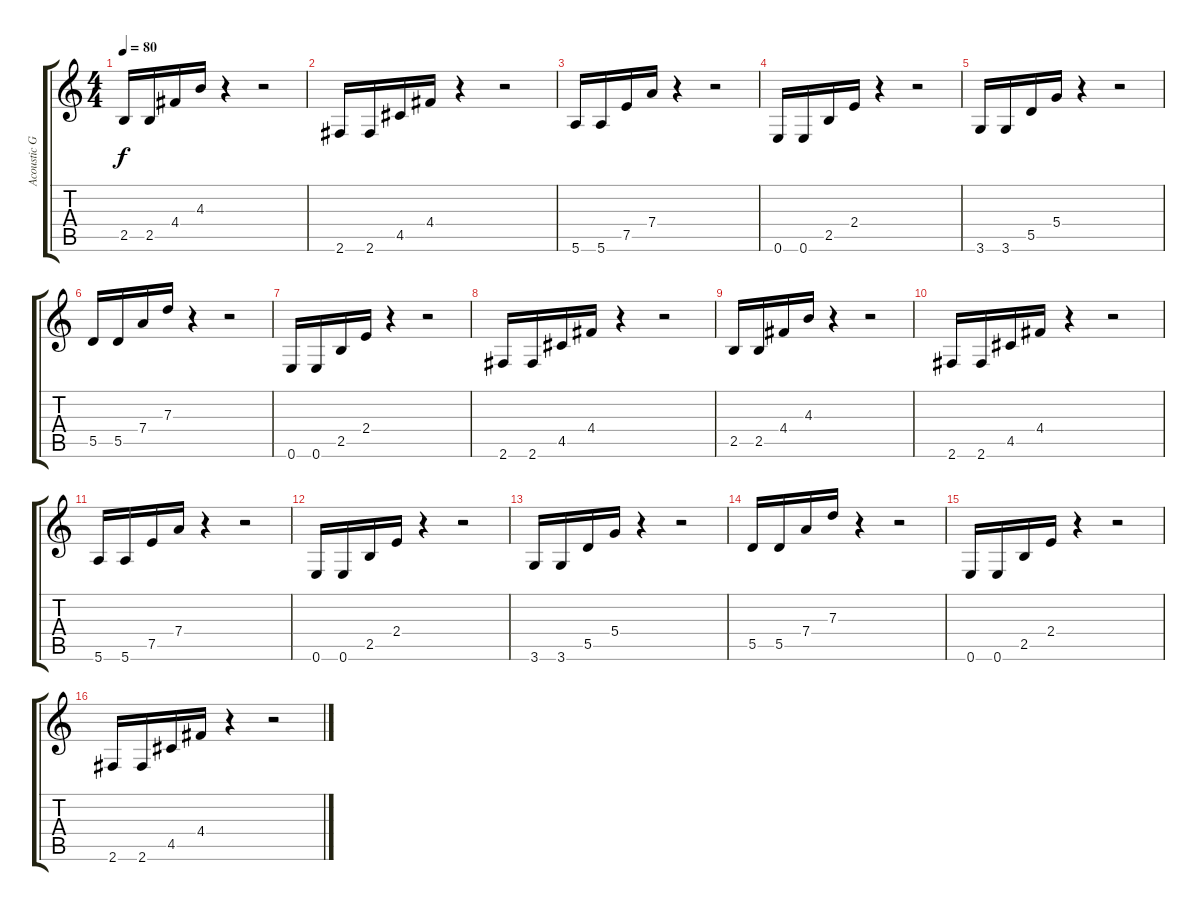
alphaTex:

\track ("Acoustic Guitar" "Acoustic G") {instrument acousticguitarsteel}
\staff {score tabs}
\tuning (E4 B3 G3 D3 A2 E2) {hide}
\ts (4 4)
\tempo 80
\clef g2
\ks c
2.5.16{dy f} 2.5.16 4.4.16 4.3.16 r.4 r.2 |
2.6.16 2.6.16 4.5.16 4.4.16 r.4 r.2 |
5.6.16 5.6.16 7.5.16 7.4.16 r.4 r.2 |
0.6.16 0.6.16 2.5.16 2.4.16 r.4 r.2 |
3.6.16 3.6.16 5.5.16 5.4.16 r.4 r.2 |
5.5.16 5.5.16 7.4.16 7.3.16 r.4 r.2 |
0.6.16 0.6.16 2.5.16 2.4.16 r.4 r.2 |
2.6.16 2.6.16 4.5.16 4.4.16 r.4 r.2 |
2.5.16 2.5.16 4.4.16 4.3.16 r.4 r.2 |
2.6.16 2.6.16 4.5.16 4.4.16 r.4 r.2 |
5.6.16 5.6.16 7.5.16 7.4.16 r.4 r.2 |
0.6.16 0.6.16 2.5.16 2.4.16 r.4 r.2 |
3.6.16 3.6.16 5.5.16 5.4.16 r.4 r.2 |
5.5.16 5.5.16 7.4.16 7.3.16 r.4 r.2 |
0.6.16 0.6.16 2.5.16 2.4.16 r.4 r.2 |
2.6.16 2.6.16 4.5.16 4.4.16 r.4 r.2
